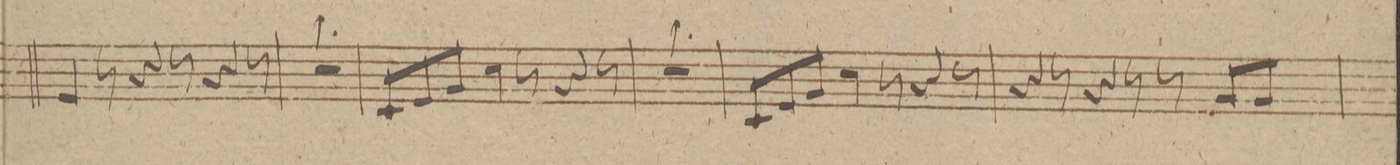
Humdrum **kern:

**kern	**dynam
*I"Corno 2do in G.	*
*clefG2	*
*k[f#]	*
*M9/8	*
4B/	.
8r	.
4r	.
8r	.
4r	.
8r	.
=43	=43
8%9r	.
=44	=44
8G/L	.
8B/	.
8d/J	.
4g\	.
8r	.
4r	.
8r	.
=45	=45
8%9r	.
=46	=46
8G/L	.
8B/	.
8d/J	.
4g\	.
8r	.
4r	.
8r	.
=47	=47
4r	.
8r	.
4r	.
8r	.
8r	.
8d/L	.
8d/J	.
=48	=48
*-	*-
